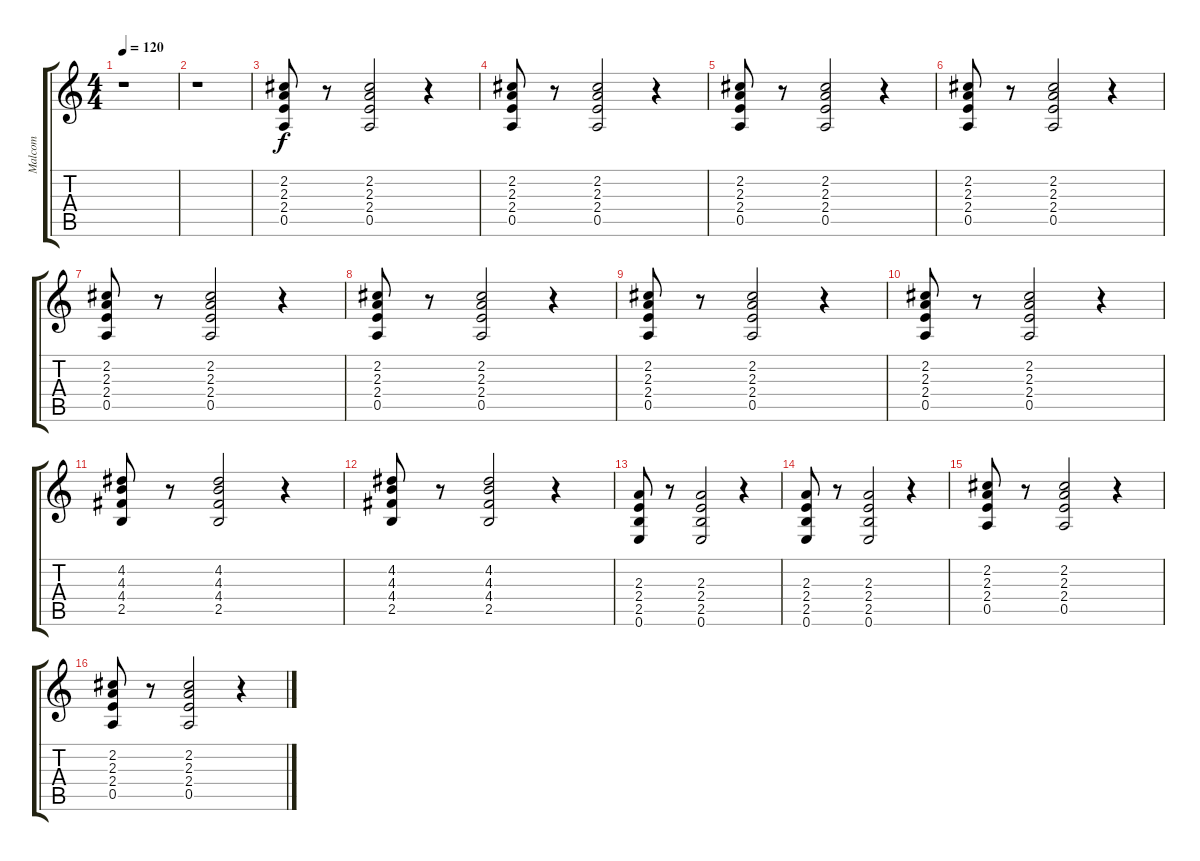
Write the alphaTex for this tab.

\track ("Malcom" "Malcom") {instrument distortionguitar}
\staff {score tabs}
\tuning (E4 B3 G3 D3 A2 E2) {hide}
\ts (4 4)
\tempo 120
\clef g2
\ks c
r.1{dy f instrument distortionguitar} |
r.1 |
(2.2 2.3 2.4 0.5).8 r.8 (2.2 2.3 2.4 0.5).2 r.4 |
(2.2 2.3 2.4 0.5).8 r.8 (2.2 2.3 2.4 0.5).2 r.4 |
(2.2 2.3 2.4 0.5).8 r.8 (2.2 2.3 2.4 0.5).2 r.4 |
(2.2 2.3 2.4 0.5).8 r.8 (2.2 2.3 2.4 0.5).2 r.4 |
(2.2 2.3 2.4 0.5).8 r.8 (2.2 2.3 2.4 0.5).2 r.4 |
(2.2 2.3 2.4 0.5).8 r.8 (2.2 2.3 2.4 0.5).2 r.4 |
(2.2 2.3 2.4 0.5).8 r.8 (2.2 2.3 2.4 0.5).2 r.4 |
(2.2 2.3 2.4 0.5).8 r.8 (2.2 2.3 2.4 0.5).2 r.4 |
(4.2 4.3 4.4 2.5).8 r.8 (4.2 4.3 4.4 2.5).2 r.4 |
(4.2 4.3 4.4 2.5).8 r.8 (4.2 4.3 4.4 2.5).2 r.4 |
(2.3 2.4 2.5 0.6).8 r.8 (2.3 2.4 2.5 0.6).2 r.4 |
(2.3 2.4 2.5 0.6).8 r.8 (2.3 2.4 2.5 0.6).2 r.4 |
(2.2 2.3 2.4 0.5).8 r.8 (2.2 2.3 2.4 0.5).2 r.4 |
(2.2 2.3 2.4 0.5).8 r.8 (2.2 2.3 2.4 0.5).2 r.4
